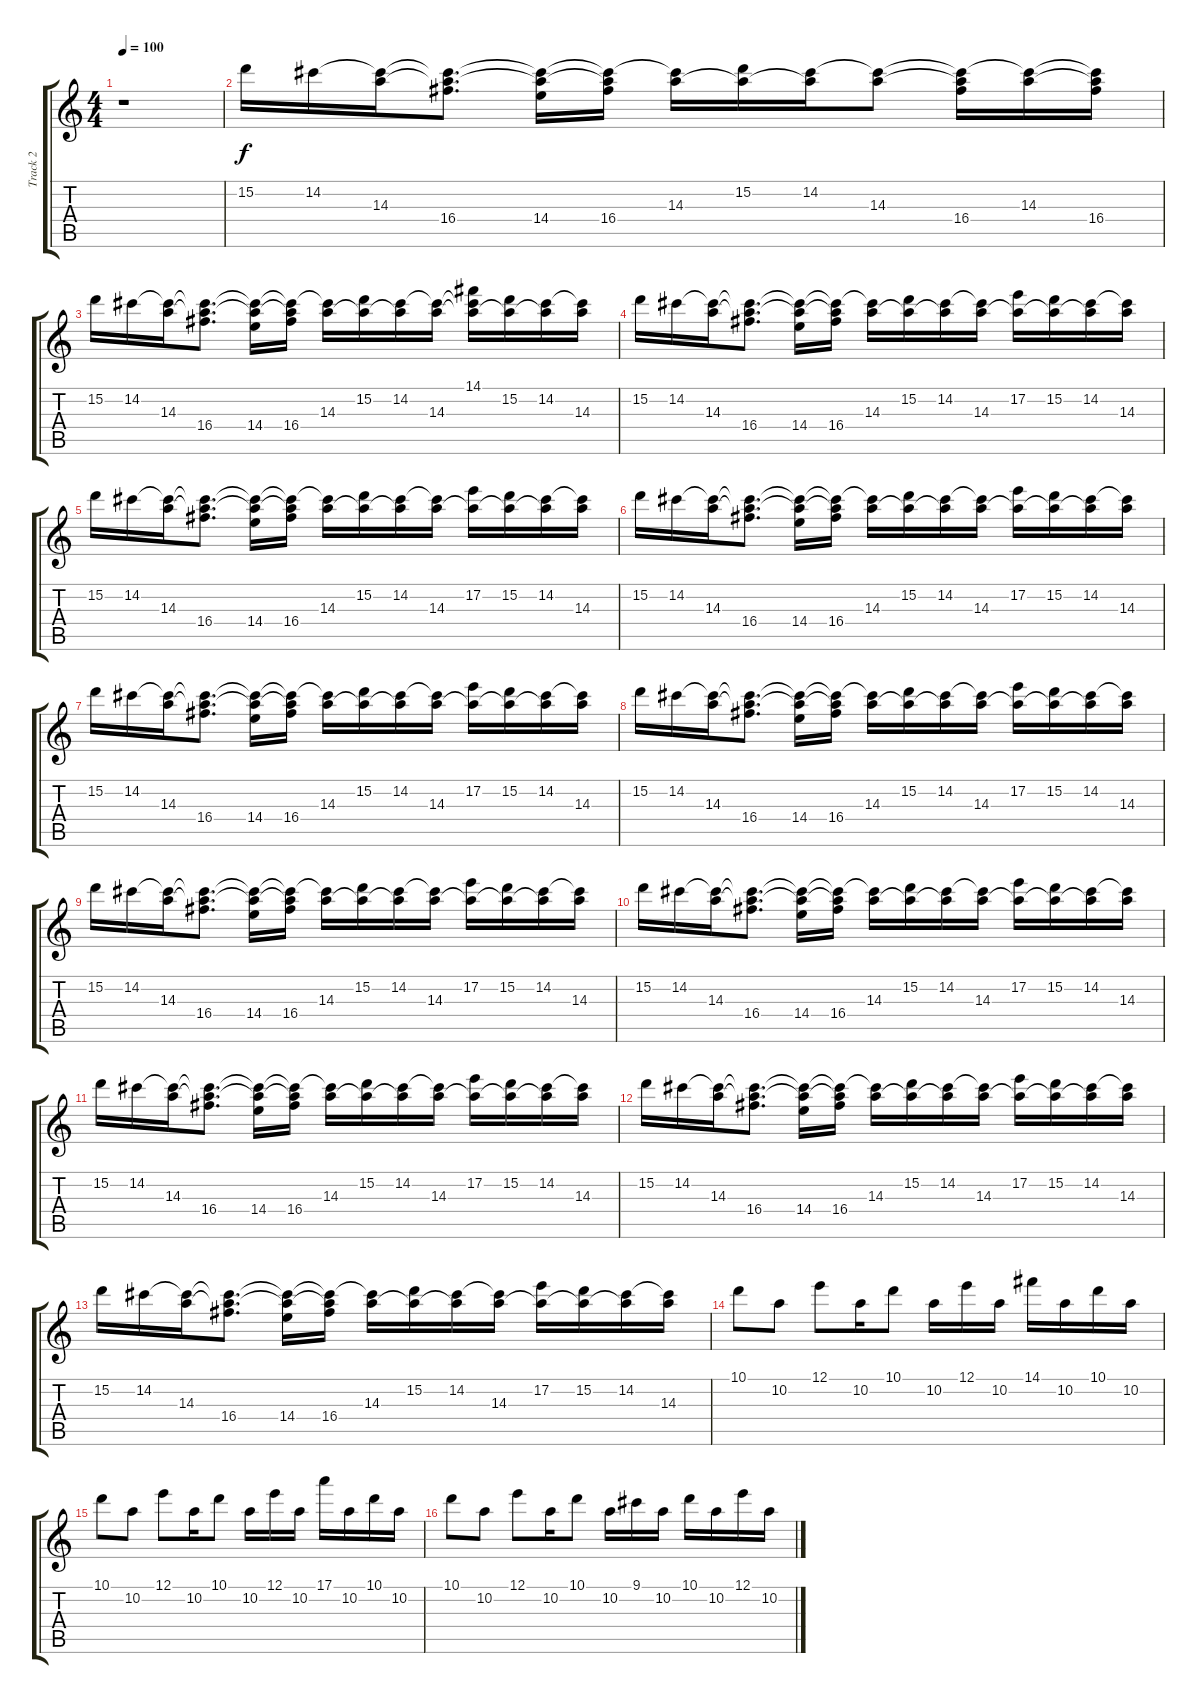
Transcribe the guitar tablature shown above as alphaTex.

\track ("Track 2" "Track 2") {instrument distortionguitar}
\staff {score tabs}
\tuning (E4 B3 G3 D3 A2 E2) {hide}
\ts (4 4)
\tempo 100
\clef g2
\ks c
r.1{dy f} |
15.2.16 14.2.16 (14.2{t} 14.3).16 (14.2{t} 14.3{t} 16.4).8{d} (14.2{t} 14.3{t} 14.4).16 (14.2{t} 14.3{t} 16.4).16 (14.2{t} 14.3).16 (15.2 14.3{t}).16 (14.2 14.3{t}).16 (14.2{t} 14.3).8 (14.2{t} 14.3{t} 16.4).16 (14.2{t} 14.3).16 (14.2{t} 14.3{t} 16.4).16 |
15.2.16 14.2.16 (14.2{t} 14.3).16 (14.2{t} 14.3{t} 16.4).8{d} (14.2{t} 14.3{t} 14.4).16 (14.2{t} 14.3{t} 16.4).16 (14.2{t} 14.3).16 (15.2 14.3{t}).16 (14.2 14.3{t}).16 (14.2{t} 14.3).16 (14.1 14.2{t} 14.3{t}).16 (15.2 14.3{t}).16 (14.2 14.3{t}).16 (14.2{t} 14.3).16 |
15.2.16 14.2.16 (14.2{t} 14.3).16 (14.2{t} 14.3{t} 16.4).8{d} (14.2{t} 14.3{t} 14.4).16 (14.2{t} 14.3{t} 16.4).16 (14.2{t} 14.3).16 (15.2 14.3{t}).16 (14.2 14.3{t}).16 (14.2{t} 14.3).16 (17.2 14.3{t}).16 (15.2 14.3{t}).16 (14.2 14.3{t}).16 (14.2{t} 14.3).16 |
15.2.16 14.2.16 (14.2{t} 14.3).16 (14.2{t} 14.3{t} 16.4).8{d} (14.2{t} 14.3{t} 14.4).16 (14.2{t} 14.3{t} 16.4).16 (14.2{t} 14.3).16 (15.2 14.3{t}).16 (14.2 14.3{t}).16 (14.2{t} 14.3).16 (17.2 14.3{t}).16 (15.2 14.3{t}).16 (14.2 14.3{t}).16 (14.2{t} 14.3).16 |
15.2.16 14.2.16 (14.2{t} 14.3).16 (14.2{t} 14.3{t} 16.4).8{d} (14.2{t} 14.3{t} 14.4).16 (14.2{t} 14.3{t} 16.4).16 (14.2{t} 14.3).16 (15.2 14.3{t}).16 (14.2 14.3{t}).16 (14.2{t} 14.3).16 (17.2 14.3{t}).16 (15.2 14.3{t}).16 (14.2 14.3{t}).16 (14.2{t} 14.3).16 |
15.2.16 14.2.16 (14.2{t} 14.3).16 (14.2{t} 14.3{t} 16.4).8{d} (14.2{t} 14.3{t} 14.4).16 (14.2{t} 14.3{t} 16.4).16 (14.2{t} 14.3).16 (15.2 14.3{t}).16 (14.2 14.3{t}).16 (14.2{t} 14.3).16 (17.2 14.3{t}).16 (15.2 14.3{t}).16 (14.2 14.3{t}).16 (14.2{t} 14.3).16 |
15.2.16 14.2.16 (14.2{t} 14.3).16 (14.2{t} 14.3{t} 16.4).8{d} (14.2{t} 14.3{t} 14.4).16 (14.2{t} 14.3{t} 16.4).16 (14.2{t} 14.3).16 (15.2 14.3{t}).16 (14.2 14.3{t}).16 (14.2{t} 14.3).16 (17.2 14.3{t}).16 (15.2 14.3{t}).16 (14.2 14.3{t}).16 (14.2{t} 14.3).16 |
15.2.16 14.2.16 (14.2{t} 14.3).16 (14.2{t} 14.3{t} 16.4).8{d} (14.2{t} 14.3{t} 14.4).16 (14.2{t} 14.3{t} 16.4).16 (14.2{t} 14.3).16 (15.2 14.3{t}).16 (14.2 14.3{t}).16 (14.2{t} 14.3).16 (17.2 14.3{t}).16 (15.2 14.3{t}).16 (14.2 14.3{t}).16 (14.2{t} 14.3).16 |
15.2.16 14.2.16 (14.2{t} 14.3).16 (14.2{t} 14.3{t} 16.4).8{d} (14.2{t} 14.3{t} 14.4).16 (14.2{t} 14.3{t} 16.4).16 (14.2{t} 14.3).16 (15.2 14.3{t}).16 (14.2 14.3{t}).16 (14.2{t} 14.3).16 (17.2 14.3{t}).16 (15.2 14.3{t}).16 (14.2 14.3{t}).16 (14.2{t} 14.3).16 |
15.2.16 14.2.16 (14.2{t} 14.3).16 (14.2{t} 14.3{t} 16.4).8{d} (14.2{t} 14.3{t} 14.4).16 (14.2{t} 14.3{t} 16.4).16 (14.2{t} 14.3).16 (15.2 14.3{t}).16 (14.2 14.3{t}).16 (14.2{t} 14.3).16 (17.2 14.3{t}).16 (15.2 14.3{t}).16 (14.2 14.3{t}).16 (14.2{t} 14.3).16 |
15.2.16 14.2.16 (14.2{t} 14.3).16 (14.2{t} 14.3{t} 16.4).8{d} (14.2{t} 14.3{t} 14.4).16 (14.2{t} 14.3{t} 16.4).16 (14.2{t} 14.3).16 (15.2 14.3{t}).16 (14.2 14.3{t}).16 (14.2{t} 14.3).16 (17.2 14.3{t}).16 (15.2 14.3{t}).16 (14.2 14.3{t}).16 (14.2{t} 14.3).16 |
15.2.16 14.2.16 (14.2{t} 14.3).16 (14.2{t} 14.3{t} 16.4).8{d} (14.2{t} 14.3{t} 14.4).16 (14.2{t} 14.3{t} 16.4).16 (14.2{t} 14.3).16 (15.2 14.3{t}).16 (14.2 14.3{t}).16 (14.2{t} 14.3).16 (17.2 14.3{t}).16 (15.2 14.3{t}).16 (14.2 14.3{t}).16 (14.2{t} 14.3).16 |
10.1.8 10.2.8 12.1.8 10.2.16 10.1.8 10.2.16 12.1.16 10.2.16 14.1.16 10.2.16 10.1.16 10.2.16 |
10.1.8 10.2.8 12.1.8 10.2.16 10.1.8 10.2.16 12.1.16 10.2.16 17.1.16 10.2.16 10.1.16 10.2.16 |
10.1.8 10.2.8 12.1.8 10.2.16 10.1.8 10.2.16 9.1.16 10.2.16 10.1.16 10.2.16 12.1.16 10.2.16
